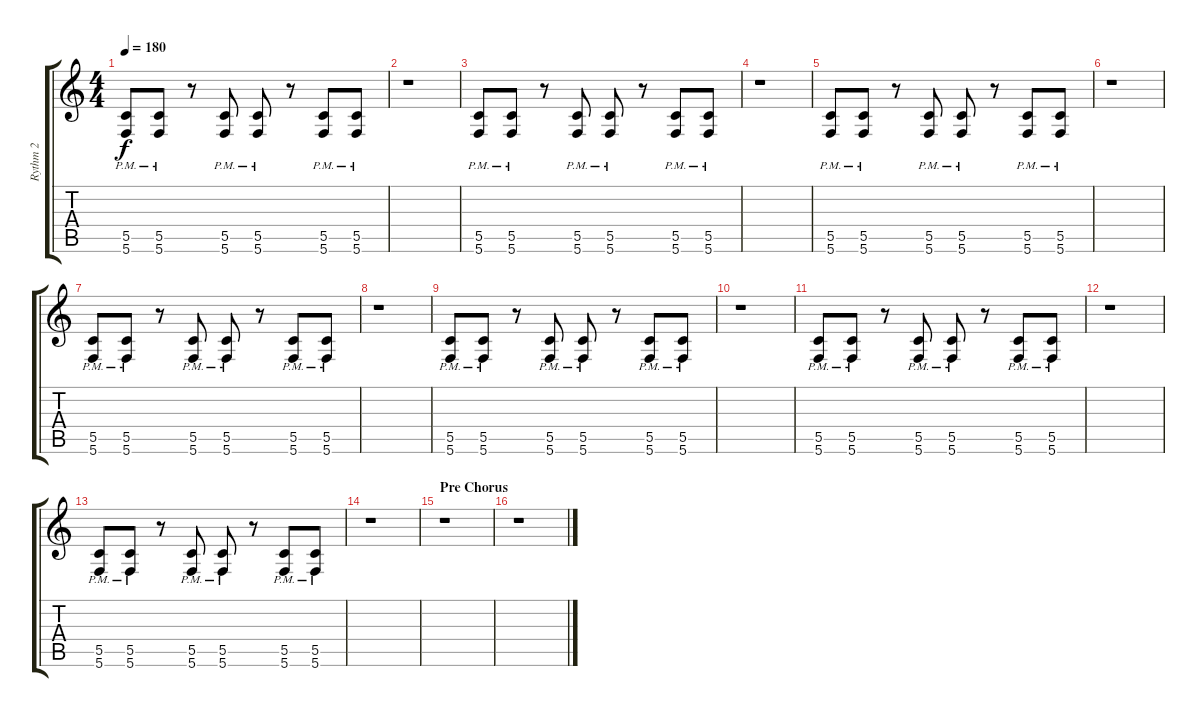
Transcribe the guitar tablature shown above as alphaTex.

\track ("Rythm 2" "Rythm 2") {instrument distortionguitar}
\staff {score tabs}
\tuning (D4 A3 F3 C3 G2 C2) {hide}
\ts (4 4)
\tempo 180
\clef g2
\ks c
(5.5{pm} 5.6{pm}).8{dy f} (5.5{pm} 5.6{pm}).8 r.8 (5.5{pm} 5.6{pm}).8 (5.5{pm} 5.6{pm}).8 r.8 (5.5{pm} 5.6{pm}).8 (5.5{pm} 5.6{pm}).8 |
r.1 |
(5.5{pm} 5.6{pm}).8 (5.5{pm} 5.6{pm}).8 r.8 (5.5{pm} 5.6{pm}).8 (5.5{pm} 5.6{pm}).8 r.8 (5.5{pm} 5.6{pm}).8 (5.5{pm} 5.6{pm}).8 |
r.1 |
(5.5{pm} 5.6{pm}).8 (5.5{pm} 5.6{pm}).8 r.8 (5.5{pm} 5.6{pm}).8 (5.5{pm} 5.6{pm}).8 r.8 (5.5{pm} 5.6{pm}).8 (5.5{pm} 5.6{pm}).8 |
r.1 |
(5.5{pm} 5.6{pm}).8 (5.5{pm} 5.6{pm}).8 r.8 (5.5{pm} 5.6{pm}).8 (5.5{pm} 5.6{pm}).8 r.8 (5.5{pm} 5.6{pm}).8 (5.5{pm} 5.6{pm}).8 |
r.1 |
(5.5{pm} 5.6{pm}).8 (5.5{pm} 5.6{pm}).8 r.8 (5.5{pm} 5.6{pm}).8 (5.5{pm} 5.6{pm}).8 r.8 (5.5{pm} 5.6{pm}).8 (5.5{pm} 5.6{pm}).8 |
r.1 |
(5.5{pm} 5.6{pm}).8 (5.5{pm} 5.6{pm}).8 r.8 (5.5{pm} 5.6{pm}).8 (5.5{pm} 5.6{pm}).8 r.8 (5.5{pm} 5.6{pm}).8 (5.5{pm} 5.6{pm}).8 |
r.1 |
(5.5{pm} 5.6{pm}).8 (5.5{pm} 5.6{pm}).8 r.8 (5.5{pm} 5.6{pm}).8 (5.5{pm} 5.6{pm}).8 r.8 (5.5{pm} 5.6{pm}).8 (5.5{pm} 5.6{pm}).8 |
r.1 |
\section ("" "Pre Chorus")
r.1 |
r.1
